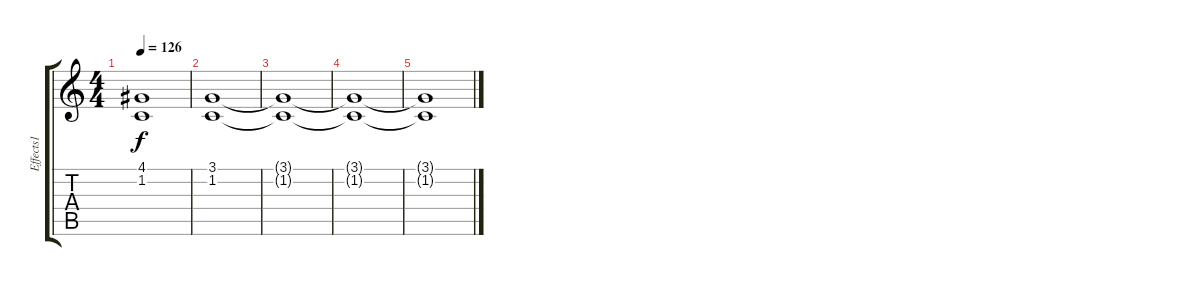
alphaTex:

\track ("Effects1" "Effects1") {instrument pad2warm}
\staff {score tabs}
\tuning (E4 B3 G3 D3 A2 E2) {hide}
\ts (4 4)
\tempo 126
\clef g2
\ks c
(4.1 1.2{t}).1{dy f} |
(3.1 1.2).1 |
(3.1{t} 1.2{t}).1 |
(3.1{t} 1.2{t}).1{volume 0} |
(3.1{t} 1.2{t}).1
